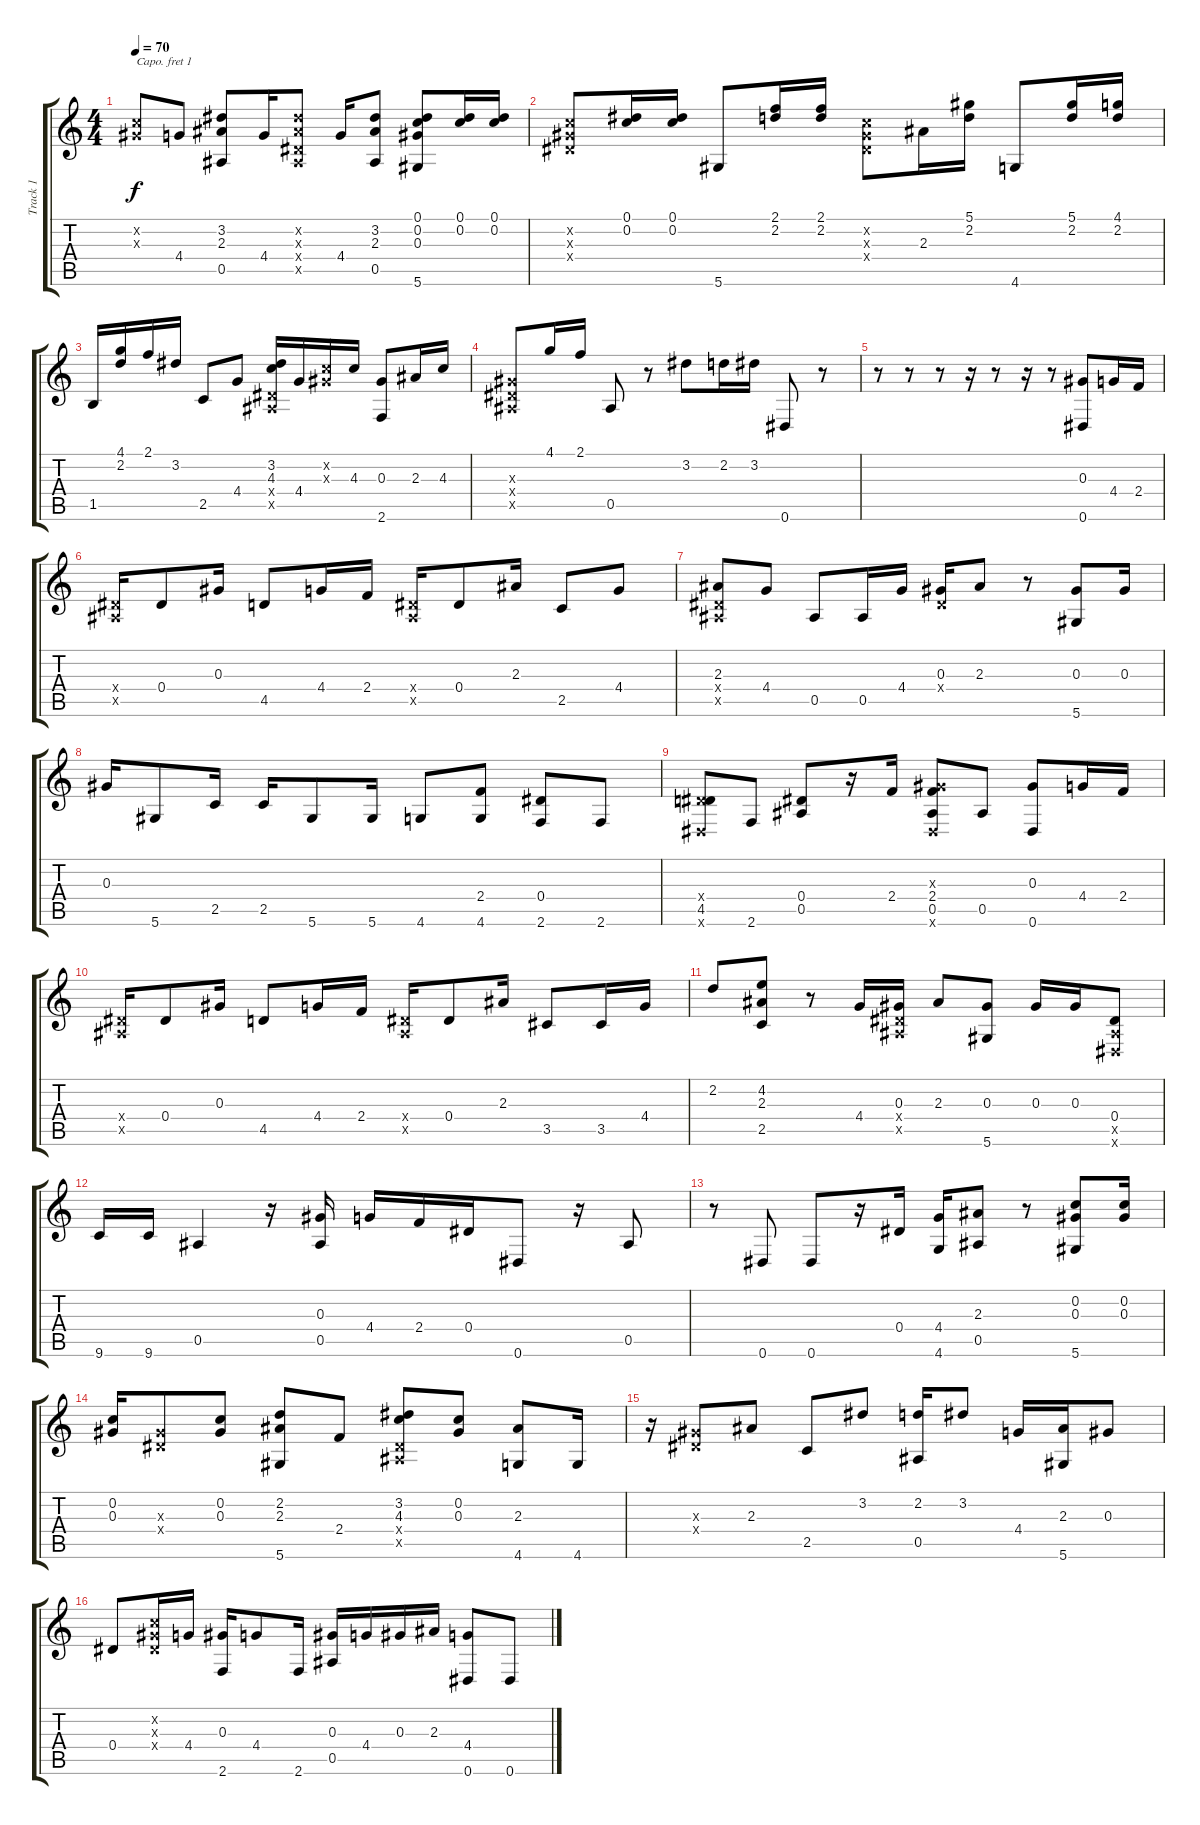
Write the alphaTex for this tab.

\track ("Track 1" "Track 1") {instrument acousticguitarsteel}
\staff {score tabs}
\capo 1
\tuning (D4 B3 G3 D3 A2 D2) {hide}
\ts (4 4)
\tempo 70
\clef g2
\ks c
(0.2{x} 0.3{x}).8{dy f} 4.4.8 (3.2 2.3 0.5).8 4.4.16 (3.2{x} 2.3{x} 0.4{x} 0.5{x}).8 4.4.16 (3.2 2.3 0.5).8 (0.1 0.2 0.3 5.6).8 (0.1 0.2).16 (0.1 0.2).16 |
(0.2{x} 0.3{x} 0.4{x}).8 (0.1 0.2).16 (0.1 0.2).16 5.6.8 (2.1 2.2).16 (2.1 2.2).16 (0.2{x} 0.3{x} 0.4{x}).8 2.3.16 (5.1 2.2).16 4.6.8 (5.1 2.2).16 (4.1 2.2).16 |
1.5.16 (4.1 2.2).16 2.1.16 3.2.16 2.5.8 4.4.8 (3.2 4.3 0.4{x} 0.5{x}).16 4.4.16 (0.2{x} 0.3{x}).16 4.3.16 (0.3 2.6).8 2.3.16 4.3.16 |
(0.3{x} 0.4{x} 0.5{x}).8 4.1.16 2.1.16 0.5.8 r.8 3.2.8 2.2.16 3.2.16 0.6.8 r.8 |
r.8 r.8 r.8 r.16 r.8 r.16 r.8 (0.3 0.6).8 4.4.16 2.4.16 |
(0.4{x} 0.5{x}).16 0.4.8 0.3.16 4.5.8 4.4.16 2.4.16 (0.4{x} 0.5{x}).16 0.4.8 2.3.16 2.5.8 4.4.8 |
(2.3 0.4{x} 0.5{x}).8 4.4.8 0.5.8 0.5.16 4.4.16 (0.3 0.4{x}).16 2.3.8 r.8 (0.3 5.6).8 0.3.16 |
0.3.16 5.6.8 2.5.16 2.5.16 5.6.8 5.6.16 4.6.8 (2.4 4.6).8 (0.4 2.6).8 2.6.8 |
(0.4{x} 4.5 0.6{x}).8 2.6.8 (0.4 0.5).8 r.16 2.4.16 (0.3{x} 2.4 0.5 0.6{x}).8 0.5.8 (0.3 0.6).8 4.4.16 2.4.16 |
(0.4{x} 0.5{x}).16 0.4.8 0.3.16 4.5.8 4.4.16 2.4.16 (0.4{x} 0.5{x}).16 0.4.8 2.3.16 3.5.8 3.5.16 4.4.16 |
2.2.8 (4.2 2.3 2.5).8 r.8 4.4.16 (0.3 0.4{x} 0.5{x}).16 2.3.8 (0.3 5.6).8 0.3.16 0.3.16 (0.4 0.5{x} 0.6{x}).8 |
9.6.16 9.6.16 0.5.4 r.16 (0.3 0.5).16 4.4.16 2.4.16 0.4.16 0.6.8 r.16 0.5.8 |
r.8 0.6.8 0.6.8 r.16 0.4.16 (4.4 4.6).16 (2.3 0.5).8 r.8 (0.2 0.3 5.6).8 (0.2 0.3).16 |
(0.2 0.3).16 (0.3{x} 0.4{x}).8 (0.2 0.3).8 (2.2 2.3 5.6).8 2.4.8 (3.2 4.3 0.4{x} 0.5{x}).8 (0.2 0.3).8 (2.3 4.6).8 4.6.16 |
r.16 (0.3{x} 0.4{x}).8 2.3.8 2.5.8 3.2.8 (2.2 0.5).16 3.2.8 4.4.16 (2.3 5.6).16 0.3.8 |
0.4.8 (0.2{x} 0.3{x} 0.4{x}).16 4.4.16 (0.3 2.6).16 4.4.8 2.6.16 (0.3 0.5).16 4.4.16 0.3.16 2.3.16 (4.4 0.6).8 0.6.8
